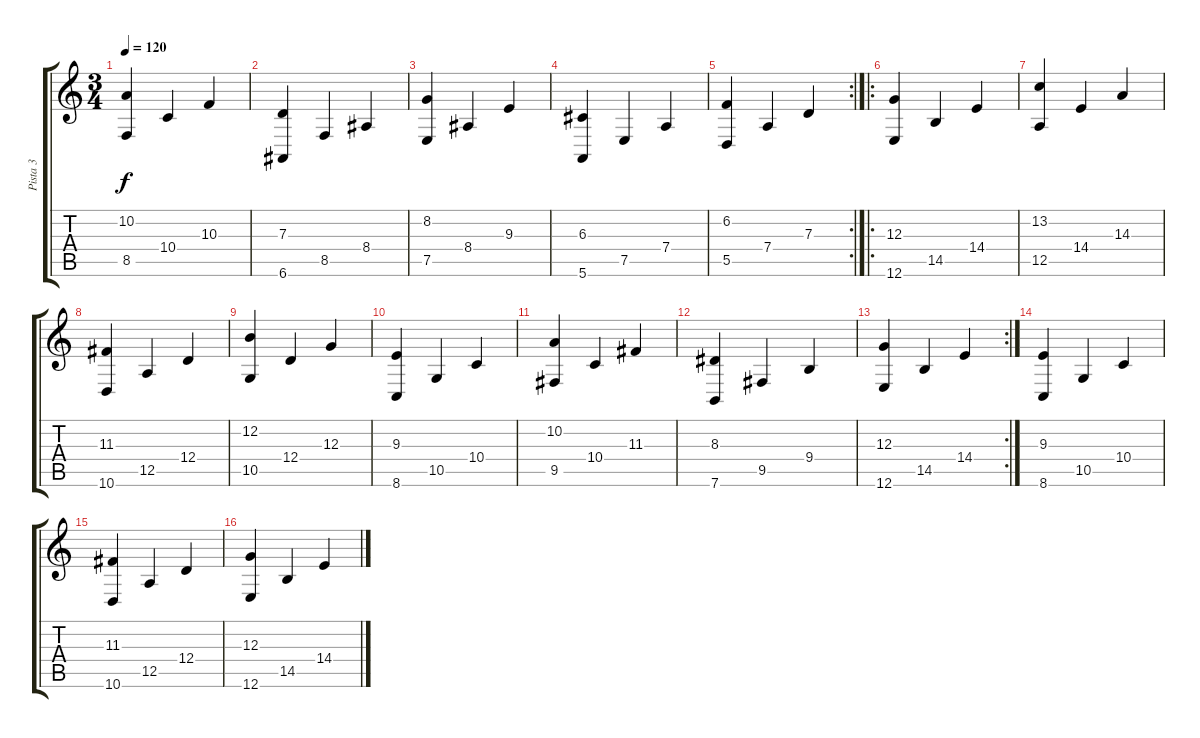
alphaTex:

\track ("Pista 3" "Pista 3") {instrument acousticgrandpiano}
\staff {score tabs}
\tuning (E4 B3 G3 D3 A2 E2) {hide}
\ts (3 4)
\tempo 120
\clef g2
\ks c
(10.2 8.5).4{dy f} 10.4.4 10.3.4 |
(7.3 6.6).4 8.5.4 8.4.4 |
(8.2 7.5).4 8.4.4 9.3.4 |
(6.3 5.6).4 7.5.4 7.4.4 |
\rc 2
(6.2 5.5).4 7.4.4 7.3.4 |
\ro
(12.3 12.6).4 14.5.4 14.4.4 |
(13.2 12.5).4 14.4.4 14.3.4 |
(11.3 10.6).4 12.5.4 12.4.4 |
(12.2 10.5).4 12.4.4 12.3.4 |
(9.3 8.6).4 10.5.4 10.4.4 |
(10.2 9.5).4 10.4.4 11.3.4 |
(8.3 7.6).4 9.5.4 9.4.4 |
\rc 2
(12.3 12.6).4 14.5.4 14.4.4 |
(9.3 8.6).4 10.5.4 10.4.4 |
(11.3 10.6).4 12.5.4 12.4.4 |
(12.3 12.6).4 14.5.4 14.4.4
